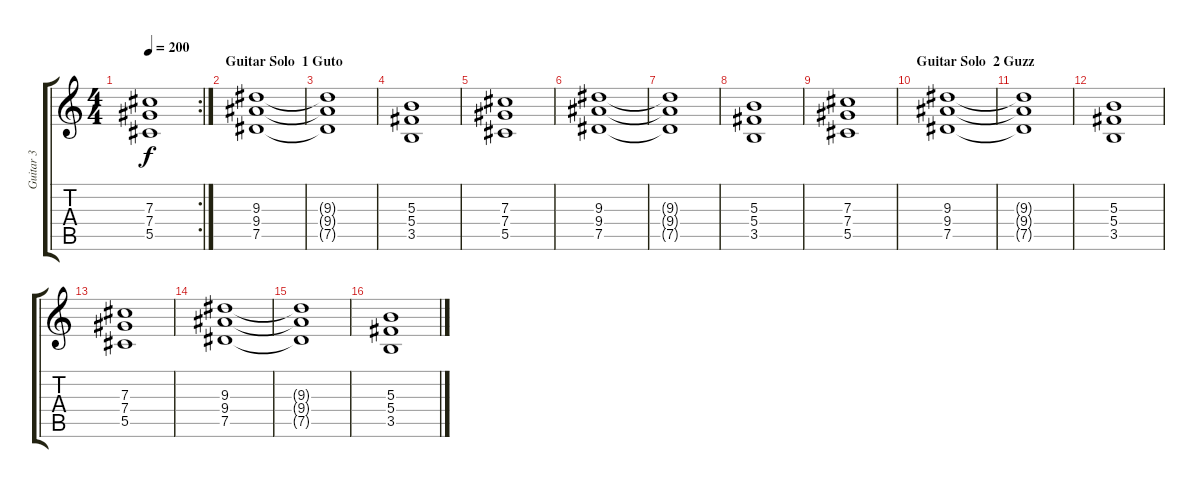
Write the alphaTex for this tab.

\track ("Guitar 3" "Guitar 3") {instrument overdrivenguitar}
\staff {score tabs}
\tuning (Eb4 Bb3 Gb3 Db3 Ab2 Eb2) {hide}
\rc 2
\ts (4 4)
\tempo 200
\clef g2
\ks c
(7.3 7.4 5.5).1{dy f} |
\section ("" "Guitar Solo  1 Guto")
(9.3 9.4 7.5).1 |
(9.3{t} 9.4{t} 7.5{t}).1 |
(5.3 5.4 3.5).1 |
(7.3 7.4 5.5).1 |
(9.3 9.4 7.5).1 |
(9.3{t} 9.4{t} 7.5{t}).1 |
(5.3 5.4 3.5).1 |
(7.3 7.4 5.5).1 |
\section ("" "Guitar Solo  2 Guzz")
(9.3 9.4 7.5).1 |
(9.3{t} 9.4{t} 7.5{t}).1 |
(5.3 5.4 3.5).1 |
(7.3 7.4 5.5).1 |
(9.3 9.4 7.5).1 |
(9.3{t} 9.4{t} 7.5{t}).1 |
(5.3 5.4 3.5).1
